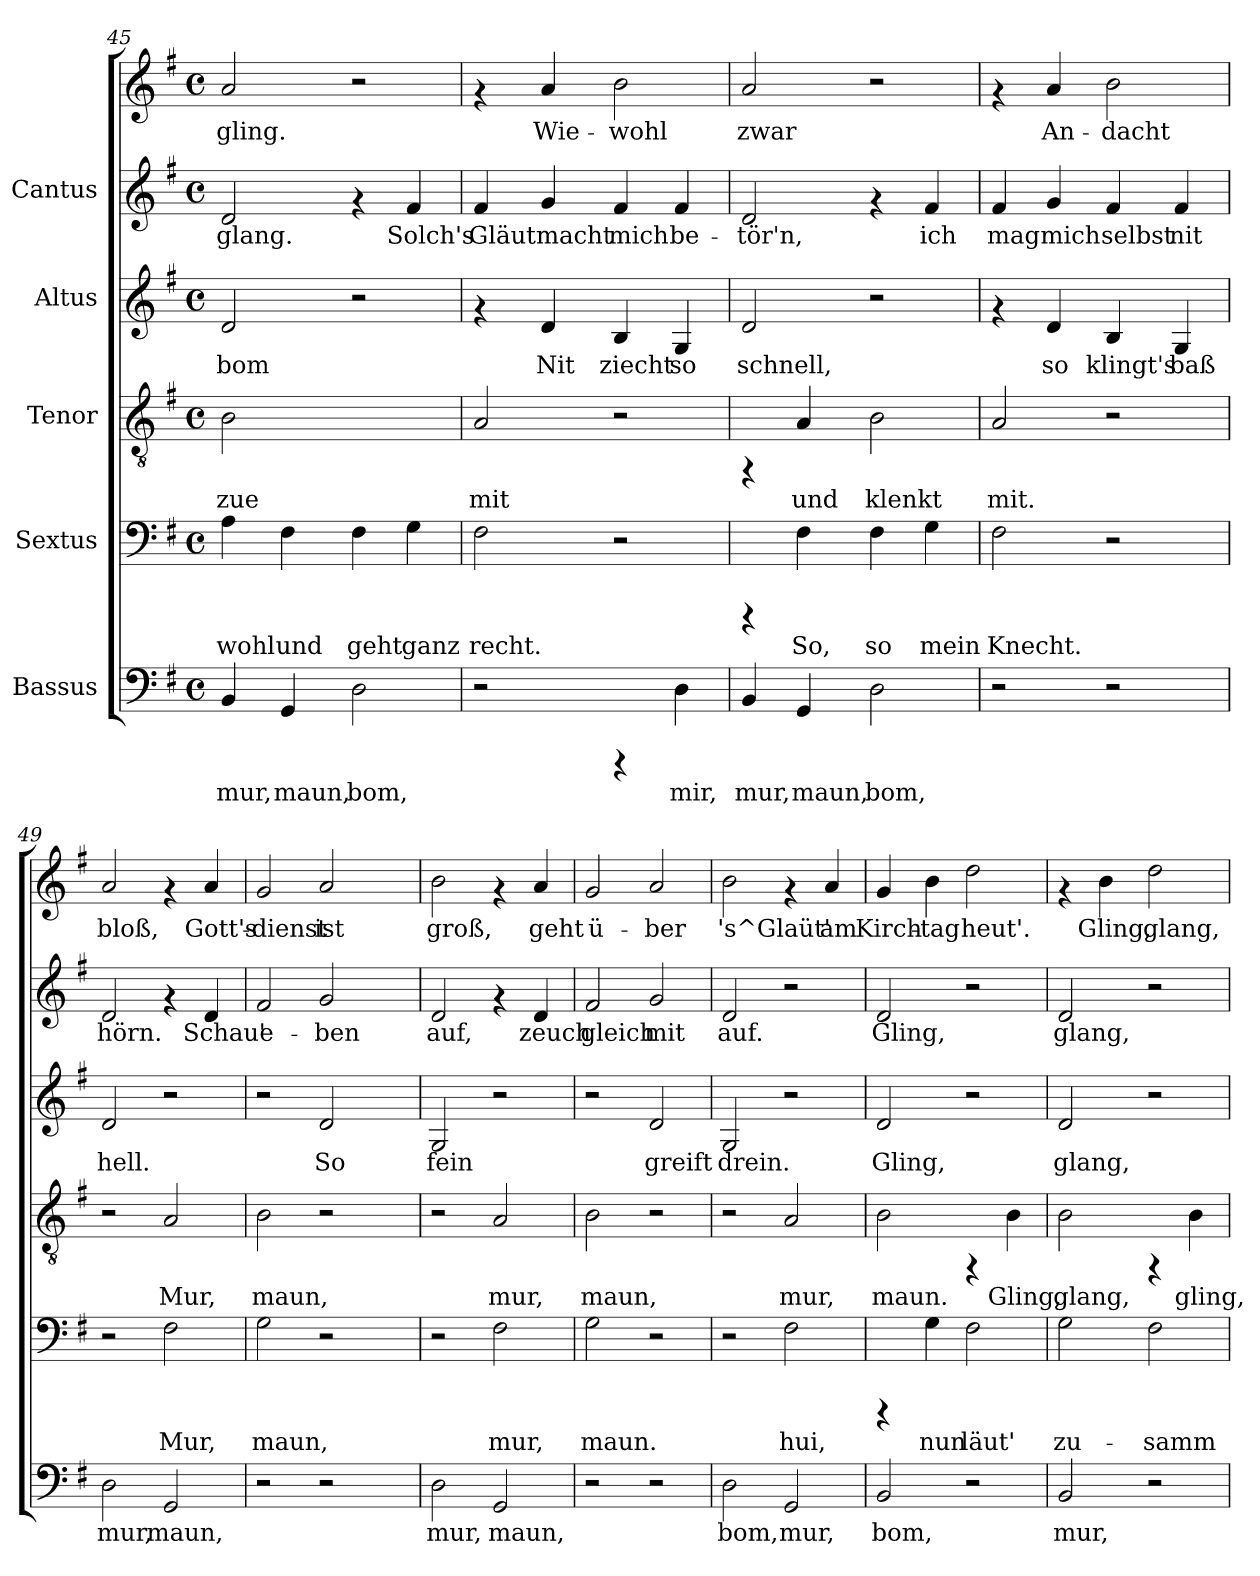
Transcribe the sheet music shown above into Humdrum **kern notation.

**kern	**text	**kern	**text	**kern	**text	**kern	**text	**kern	**text	**kern	**text
*part5	*part5	*part4	*part4	*part3	*part3	*part2	*part2	*part1	*part1	*part1	*part1
*staff6	*staff6	*staff5	*staff5	*staff4	*staff4	*staff3	*staff3	*staff2	*staff2	*staff1	*staff1
*I"Bassus	*	*I"Sextus	*	*I"Tenor	*	*I"Altus	*	*I"Cantus	*	*	*
*clefF4	*	*clefF4	*	*clefGv2	*	*clefG2	*	*clefG2	*	*clefG2	*
*k[f#]	*	*k[f#]	*	*k[f#]	*	*k[f#]	*	*k[f#]	*	*k[f#]	*
*G:	*	*G:	*	*G:	*	*G:	*	*G:	*	*G:	*
*M4/4	*	*M4/4	*	*M4/4	*	*M4/4	*	*M4/4	*	*M4/4	*
*met(c)	*	*met(c)	*	*met(c)	*	*met(c)	*	*met(c)	*	*met(c)	*
=45	=45	=45	=45	=45	=45	=45	=45	=45	=45	=45	=45
!	!LO:LY:b:cj	!	!LO:LY:b:cj	!	!LO:LY:b:cj	!	!LO:LY:b:cj	!	!LO:LY:b:cj	!	!LO:LY:b:cj
4BB/	mur,	4A\	wohl	2B\	zue	2d/	bom	2d/	glang.	2a/	gling.
!	!LO:LY:b:cj	!	!LO:LY:b:cj	!	!	!	!	!	!	!	!
4GG/	maun,	4F#\	und	.	.	.	.	.	.	.	.
!	!LO:LY:b:cj	!	!LO:LY:b:cj	!	!	!	!	!	!	!	!
2D\	bom,	4F#\	geht	2ryy	.	2r	.	4rf	.	2r	.
!	!	!	!LO:LY:b:cj	!	!	!	!	!	!LO:LY:b:cj	!	!
.	.	4G\	ganz	.	.	.	.	4f#/	Solch's	.	.
!!LO:PB:g=z
=46	=46	=46	=46	=46	=46	=46	=46	=46	=46	=46	=46
!	!	!	!LO:LY:b:cj	!	!LO:LY:b:cj	!	!	!	!LO:LY:b:cj	!	!
2r	.	2F#\	recht.	2A/	mit	4rf	.	4f#/	Gläut	4rf	.
!	!	!	!	!	!	!	!LO:LY:b:cj	!	!LO:LY:b:cj	!	!LO:LY:b:cj
.	.	.	.	.	.	4d/	Nit	4g/	macht	4a/	Wie-
!	!	!	!	!	!	!	!LO:LY:b:cj	!	!LO:LY:b:cj	!	!LO:LY:b:cj
4rCCC	.	2r	.	2r	.	4B/	ziecht	4f#/	mich	2b\	-wohl
!	!LO:LY:b:cj	!	!	!	!	!	!LO:LY:b:cj	!	!LO:LY:b:cj	!	!
4D\	mir,	.	.	.	.	4G/	so	4f#/	be-	.	.
=47	=47	=47	=47	=47	=47	=47	=47	=47	=47	=47	=47
!	!LO:LY:b:cj	!	!	!	!	!	!LO:LY:b:cj	!	!LO:LY:b:cj	!	!LO:LY:b:cj
4BB/	mur,	4rCCC	.	4rFF	.	2d/	schnell,	2d/	tör'n,	2a/	-zwar
!	!LO:LY:b:cj	!	!LO:LY:b:cj	!	!LO:LY:b:cj	!	!	!	!	!	!
4GG/	maun,	4F#\	So,	4A/	und	.	.	.	.	.	.
!	!LO:LY:b:cj	!	!LO:LY:b:cj	!	!LO:LY:b:cj	!	!	!	!	!	!
2D\	bom,	4F#\	so	2B\	klenkt	2r	.	4rf	.	2r	.
!	!	!	!LO:LY:b:cj	!	!	!	!	!	!LO:LY:b:cj	!	!
.	.	4G\	mein	.	.	.	.	4f#/	ich	.	.
=48	=48	=48	=48	=48	=48	=48	=48	=48	=48	=48	=48
!	!	!	!LO:LY:b:cj	!	!LO:LY:b:cj	!	!	!	!LO:LY:b:cj	!	!
2r	.	2F#\	Knecht.	2A/	mit.	4rf	.	4f#/	mag	4rf	.
!	!	!	!	!	!	!	!LO:LY:b:cj	!	!LO:LY:b:cj	!	!LO:LY:b:cj
.	.	.	.	.	.	4d/	so	4g/	mich	4a/	An-
!	!	!	!	!	!	!	!LO:LY:b:cj	!	!LO:LY:b:cj	!	!LO:LY:b:cj
2r	.	2r	.	2r	.	4B/	klingt's	4f#/	selbst	2b\	-dacht
!	!	!	!	!	!	!	!LO:LY:b:cj	!	!LO:LY:b:cj	!	!
.	.	.	.	.	.	4G/	baß	4f#/	nit	.	.
=49	=49	=49	=49	=49	=49	=49	=49	=49	=49	=49	=49
!	!LO:LY:b:cj	!	!	!	!	!	!LO:LY:b:cj	!	!LO:LY:b:cj	!	!LO:LY:b:cj
2D\	mur,	2r	.	2r	.	2d/	hell.	2d/	-hörn.	2a/	bloß,
!	!LO:LY:b:cj	!	!LO:LY:b:cj	!	!LO:LY:b:cj	!	!	!	!	!	!
2GG/	maun,	2F#\	Mur,	2A/	Mur,	2r	.	4rf	.	4rf	.
!	!	!	!	!	!	!	!	!	!LO:LY:b:cj	!	!LO:LY:b:cj
.	.	.	.	.	.	.	.	4d/	Schau'	4a/	Gott's-
=50	=50	=50	=50	=50	=50	=50	=50	=50	=50	=50	=50
!	!	!	!LO:LY:b:cj	!	!LO:LY:b:cj	!	!	!	!LO:LY:b:cj	!	!LO:LY:b:cj
2r	.	2G\	maun,	2B\	maun,	2r	.	2f#/	e-	2g/	dienst
!	!	!	!	!	!	!	!LO:LY:b:cj	!	!LO:LY:b:cj	!	!LO:LY:b:cj
2r	.	2r	.	2r	.	2d/	So	2g/	-ben	2a/	ist
!!LO:LB:g=z
=51	=51	=51	=51	=51	=51	=51	=51	=51	=51	=51	=51
!	!LO:LY:b:cj	!	!	!	!	!	!LO:LY:b:cj	!	!LO:LY:b:cj	!	!LO:LY:b:cj
2D\	mur,	2r	.	2r	.	2G/	fein	2d/	auf,	2b\	groß,
!	!LO:LY:b:cj	!	!LO:LY:b:cj	!	!LO:LY:b:cj	!	!	!	!	!	!
2GG/	maun,	2F#\	mur,	2A/	mur,	2r	.	4rf	.	4rf	.
!	!	!	!	!	!	!	!	!	!LO:LY:b:cj	!	!LO:LY:b:cj
.	.	.	.	.	.	.	.	4d/	zeuch	4a/	geht
=52	=52	=52	=52	=52	=52	=52	=52	=52	=52	=52	=52
!	!	!	!LO:LY:b:cj	!	!LO:LY:b:cj	!	!	!	!LO:LY:b:cj	!	!LO:LY:b:cj
2r	.	2G\	maun.	2B\	maun,	2r	.	2f#/	gleich	2g/	ü-
!	!	!	!	!	!	!	!LO:LY:b:cj	!	!LO:LY:b:cj	!	!LO:LY:b:cj
2r	.	2r	.	2r	.	2d/	greift	2g/	mit	2a/	-ber
=53	=53	=53	=53	=53	=53	=53	=53	=53	=53	=53	=53
!	!LO:LY:b:cj	!	!	!	!	!	!LO:LY:b:cj	!	!LO:LY:b:cj	!	!LO:LY:b:cj
2D\	bom,	2r	.	2r	.	2G/	drein.	2d/	auf.	2b\	's^Glaüt'
!	!LO:LY:b:cj	!	!LO:LY:b:cj	!	!LO:LY:b:cj	!	!	!	!	!	!
2GG/	mur,	2F#\	hui,	2A/	mur,	2r	.	2r	.	4rf	.
!	!	!	!	!	!	!	!	!	!	!	!LO:LY:b:cj
.	.	.	.	.	.	.	.	.	.	4a/	am
=54	=54	=54	=54	=54	=54	=54	=54	=54	=54	=54	=54
!	!LO:LY:b:cj	!	!	!	!LO:LY:b:cj	!	!LO:LY:b:cj	!	!LO:LY:b:cj	!	!LO:LY:b:cj
2BB/	bom,	4rCCC	.	2B\	maun.	2d/	Gling,	2d/	Gling,	4g/	Kirch-
!	!	!	!LO:LY:b:cj	!	!	!	!	!	!	!	!LO:LY:b:cj
.	.	4G\	nun	.	.	.	.	.	.	4b\	-tag
!	!	!	!LO:LY:b:cj	!	!	!	!	!	!	!	!LO:LY:b:cj
2r	.	2F#\	läut'	4rFF	.	2r	.	2r	.	2dd\	heut'.
!	!	!	!	!	!LO:LY:b:cj	!	!	!	!	!	!
.	.	.	.	4B\	Gling,	.	.	.	.	.	.
=55	=55	=55	=55	=55	=55	=55	=55	=55	=55	=55	=55
!	!LO:LY:b:cj	!	!LO:LY:b:cj	!	!LO:LY:b:cj	!	!LO:LY:b:cj	!	!LO:LY:b:cj	!	!
2BB/	mur,	2G\	zu-	2B\	glang,	2d/	glang,	2d/	glang,	4rf	.
!	!	!	!	!	!	!	!	!	!	!	!LO:LY:b:cj
.	.	.	.	.	.	.	.	.	.	4b\	Gling,
!	!	!	!LO:LY:b:cj	!	!	!	!	!	!	!	!LO:LY:b:cj
2r	.	2F#\	-samm	4rFF	.	2r	.	2r	.	2dd\	glang,
!	!	!	!	!	!LO:LY:b:cj	!	!	!	!	!	!
.	.	.	.	4B\	gling,	.	.	.	.	.	.
=	=	=	=	=	=	=	=	=	=	=	=
*-	*-	*-	*-	*-	*-	*-	*-	*-	*-	*-	*-
